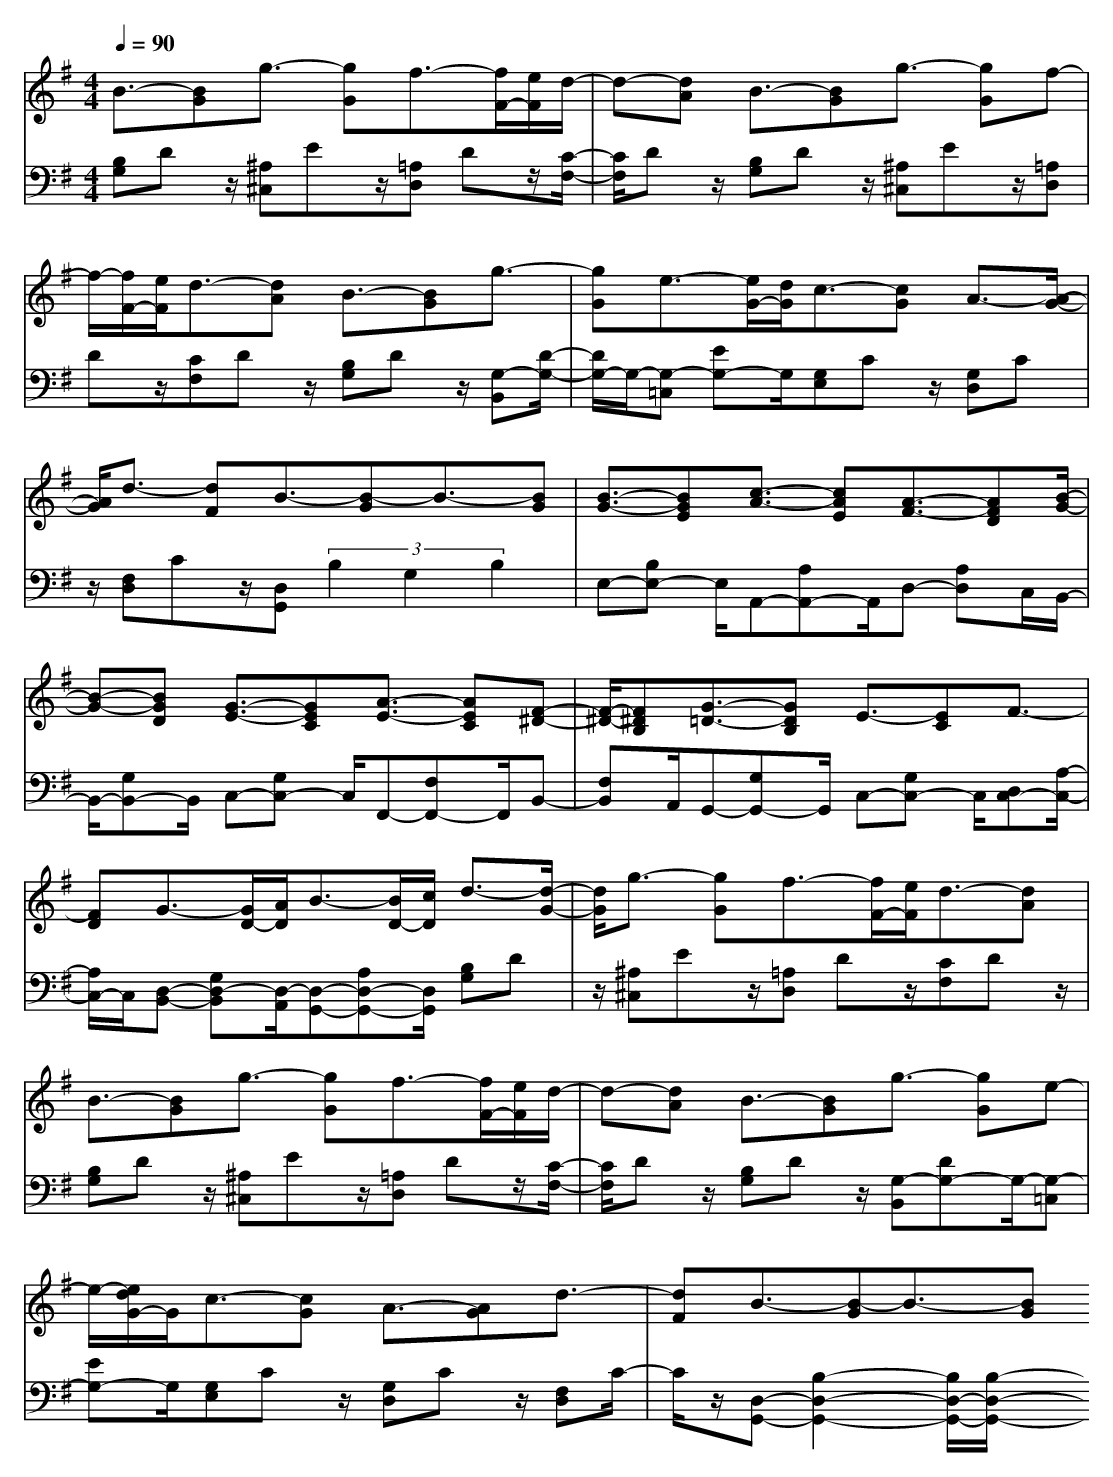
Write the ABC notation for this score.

X:1
T:
M: 4/4
L: 1/8
Q:1/4=90
K:G % 1 sharps
V:1
B3/2-[BG]g3/2- [gG]f3/2-[f/2F/2-][e/2F/2]d/2-|d-[dA] B3/2-[BG]g3/2- [gG]f-|f/2-[f/2F/2-][e/2F/2]d3/2-[dA] B3/2-[BG]g3/2-|[gG]e3/2-[e/2G/2-][d/2G/2]c3/2-[cG] A3/2-[A/2-G/2-]|
[A/2G/2]d3/2- [dF]B3/2-[B-G]B3/2-[BG]|[B3/2-G3/2-][BGE][c3/2-A3/2-] [cAE][A3/2-F3/2-][AFD][B/2-G/2-]|[B-G-][BGD] [G3/2-E3/2-][GEC][A3/2-E3/2-] [AEC][F-^D-]|[F/2-^D/2-][F^DB,][G3/2-=D3/2-][GDB,] E3/2-[EC]F3/2-|
[FD]G3/2-[G/2D/2-][A/2D/2]B3/2-[B/2D/2-][c/2D/2] d3/2-[d/2-G/2-]|[d/2G/2]g3/2- [gG]f3/2-[f/2F/2-][e/2F/2]d3/2-[dA]|B3/2-[BG]g3/2- [gG]f3/2-[f/2F/2-][e/2F/2]d/2-|d-[dA] B3/2-[BG]g3/2- [gG]e-|
e/2-[e/2d/2G/2-]G/2c3/2-[cG] A3/2-[AG]d3/2-|[dF]B3/2-[B-G]B3/2-[BG]
V:2
[B,G,]D z/2[^A,^C,]Ez/2[=A,D,] Dz/2[C/2-F,/2-]|[C/2F,/2]Dz/2 [B,G,]D z/2[^A,^C,]Ez/2[=A,D,]|Dz/2[CF,]Dz/2 [B,G,]D z/2[G,-B,,][D/2-G,/2-]|[D/2G,/2-]G,/2-[G,-=C,] [EG,-]G,/2[G,E,]Cz/2 [G,D,]C|
z/2[F,D,]Cz/2[D,G,,] (3B,2G,2B,2|E,-[B,E,-] E,/2A,,-[A,A,,-]A,,/2D,- [A,D,]C,/2B,,/2-|B,,/2-[G,B,,-]B,,/2 C,-[G,C,-] C,/2F,,-[F,F,,-]F,,/2B,,-|[F,B,,]A,,/2G,,-[G,G,,-]G,,/2 C,-[G,C,-] C,/2[D,C,-][A,/2-C,/2-]|
[A,/2C,/2-]C,/2[D,-B,,-] [G,D,-B,,][D,/2-A,,/2][D,-G,,-][A,D,-G,,-][D,/2G,,/2] [B,G,]D|z/2[^A,^C,]Ez/2[=A,D,] Dz/2[CF,]Dz/2|[B,G,]D z/2[^A,^C,]Ez/2[=A,D,] Dz/2[C/2-F,/2-]|[C/2F,/2]Dz/2 [B,G,]D z/2[G,-B,,][DG,-]G,/2-[G,-=C,]|
[EG,-]G,/2[G,E,]Cz/2 [G,D,]C z/2[F,D,]C/2-|C/2z/2[D,-G,,-] [B,2-D,2-G,,2-] [B,/2D,/2-G,,/2-][B,/2-D,/2-G,,/2-]
